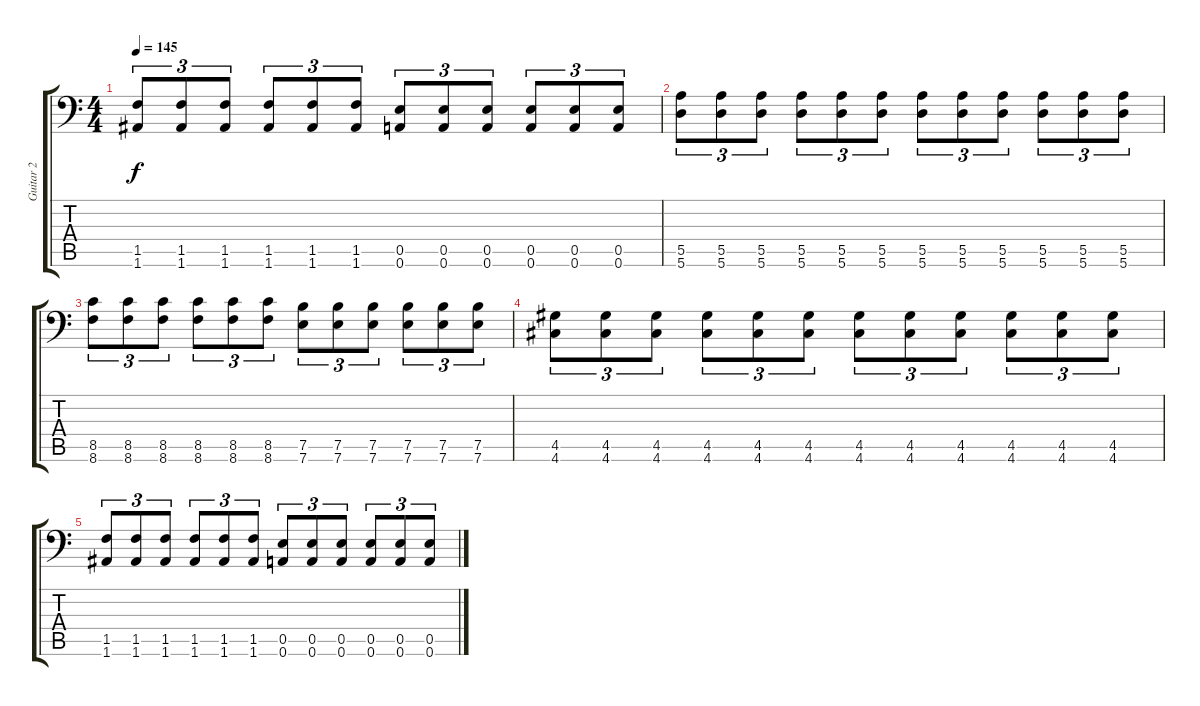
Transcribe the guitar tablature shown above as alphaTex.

\track ("Guitar 2" "Guitar 2") {instrument distortionguitar}
\staff {score tabs}
\tuning (B3 Gb3 D3 A2 E2 A1) {hide}
\ts (4 4)
\tempo 145
\clef f4
\ks c
(1.5 1.6).8{tu (3 2) dy f} (1.5 1.6).8{tu (3 2)} (1.5 1.6).8{tu (3 2)} (1.5 1.6).8{tu (3 2)} (1.5 1.6).8{tu (3 2)} (1.5 1.6).8{tu (3 2)} (0.5 0.6).8{tu (3 2)} (0.5 0.6).8{tu (3 2)} (0.5 0.6).8{tu (3 2)} (0.5 0.6).8{tu (3 2)} (0.5 0.6).8{tu (3 2)} (0.5 0.6).8{tu (3 2)} |
(5.5 5.6).8{tu (3 2) volume 0} (5.5 5.6).8{tu (3 2)} (5.5 5.6).8{tu (3 2)} (5.5 5.6).8{tu (3 2)} (5.5 5.6).8{tu (3 2)} (5.5 5.6).8{tu (3 2)} (5.5 5.6).8{tu (3 2)} (5.5 5.6).8{tu (3 2)} (5.5 5.6).8{tu (3 2)} (5.5 5.6).8{tu (3 2)} (5.5 5.6).8{tu (3 2)} (5.5 5.6).8{tu (3 2)} |
(8.5 8.6).8{tu (3 2)} (8.5 8.6).8{tu (3 2)} (8.5 8.6).8{tu (3 2)} (8.5 8.6).8{tu (3 2)} (8.5 8.6).8{tu (3 2)} (8.5 8.6).8{tu (3 2)} (7.5 7.6).8{tu (3 2)} (7.5 7.6).8{tu (3 2)} (7.5 7.6).8{tu (3 2)} (7.5 7.6).8{tu (3 2)} (7.5 7.6).8{tu (3 2)} (7.5 7.6).8{tu (3 2)} |
(4.5 4.6).8{tu (3 2)} (4.5 4.6).8{tu (3 2)} (4.5 4.6).8{tu (3 2)} (4.5 4.6).8{tu (3 2)} (4.5 4.6).8{tu (3 2)} (4.5 4.6).8{tu (3 2)} (4.5 4.6).8{tu (3 2)} (4.5 4.6).8{tu (3 2)} (4.5 4.6).8{tu (3 2)} (4.5 4.6).8{tu (3 2)} (4.5 4.6).8{tu (3 2)} (4.5 4.6).8{tu (3 2)} |
(1.5 1.6).8{tu (3 2)} (1.5 1.6).8{tu (3 2)} (1.5 1.6).8{tu (3 2)} (1.5 1.6).8{tu (3 2)} (1.5 1.6).8{tu (3 2)} (1.5 1.6).8{tu (3 2)} (0.5 0.6).8{tu (3 2)} (0.5 0.6).8{tu (3 2)} (0.5 0.6).8{tu (3 2)} (0.5 0.6).8{tu (3 2)} (0.5 0.6).8{tu (3 2)} (0.5 0.6).8{tu (3 2)}
